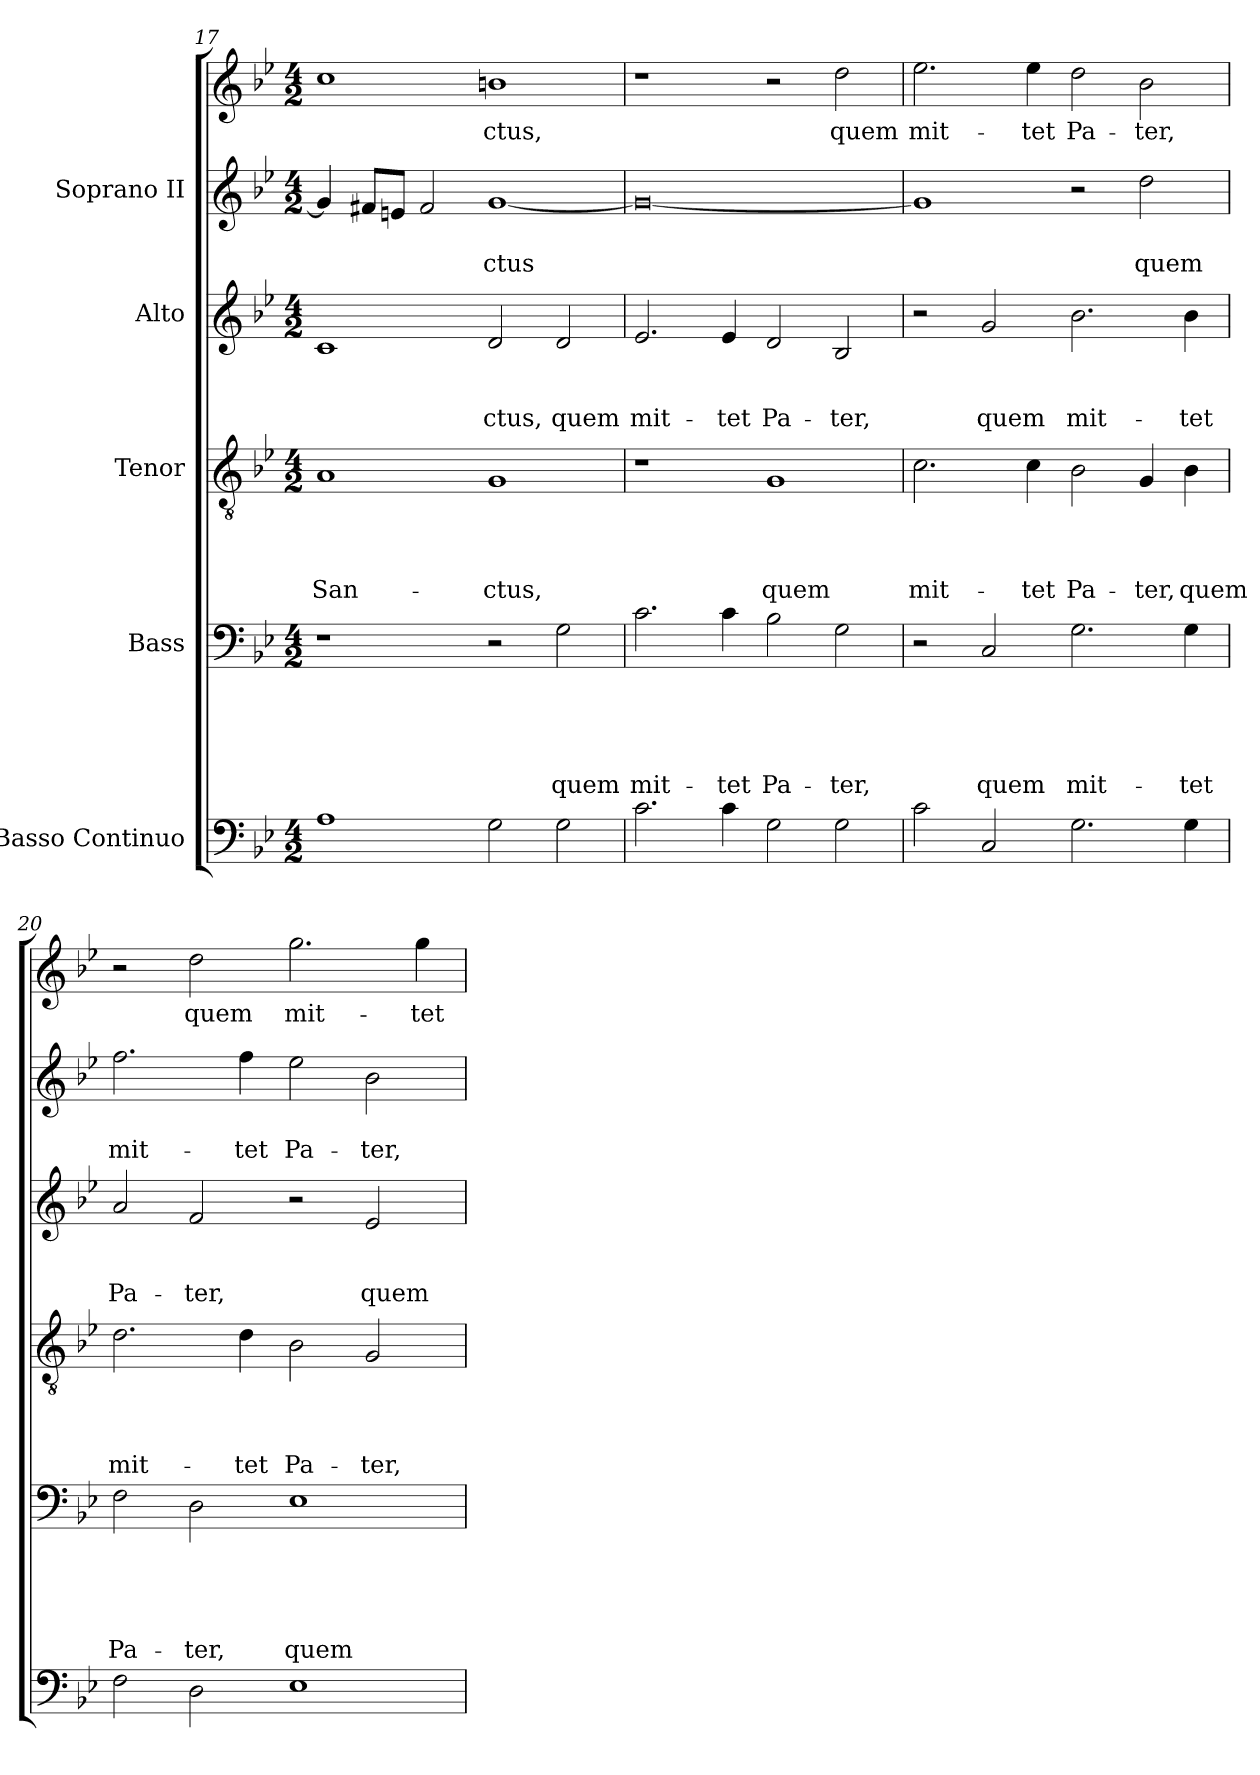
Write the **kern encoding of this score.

**kern	**kern	**text	**text	**text	**text	**text	**kern	**text	**text	**text	**text	**kern	**text	**text	**text	**kern	**text	**text	**kern	**text
*part6	*part5	*part5	*part5	*part5	*part5	*part5	*part4	*part4	*part4	*part4	*part4	*part3	*part3	*part3	*part3	*part2	*part2	*part2	*part1	*part1
*staff6	*staff5	*staff5	*staff5	*staff5	*staff5	*staff5	*staff4	*staff4	*staff4	*staff4	*staff4	*staff3	*staff3	*staff3	*staff3	*staff2	*staff2	*staff2	*staff1	*staff1
*I"Basso Continuo	*I"Bass	*	*	*	*	*	*I"Tenor	*	*	*	*	*I"Alto	*	*	*	*I"Soprano II	*	*	*	*
!!LO:PB:g=z
*clefF4	*clefF4	*	*	*	*	*	*clefGv2	*	*	*	*	*clefG2	*	*	*	*clefG2	*	*	*clefG2	*
*k[b-e-]	*k[b-e-]	*	*	*	*	*	*k[b-e-]	*	*	*	*	*k[b-e-]	*	*	*	*k[b-e-]	*	*	*k[b-e-]	*
*B-:	*B-:	*	*	*	*	*	*B-:	*	*	*	*	*B-:	*	*	*	*B-:	*	*	*B-:	*
*M4/2	*M4/2	*	*	*	*	*	*M4/2	*	*	*	*	*M4/2	*	*	*	*M4/2	*	*	*M4/2	*
=17	=17	=17	=17	=17	=17	=17	=17	=17	=17	=17	=17	=17	=17	=17	=17	=17	=17	=17	=17	=17
!	!	!	!	!	!	!	!	!	!	!	!LO:LY:b	!	!	!	!	!	!	!	!	!
1A	1r	.	.	.	.	.	1A	.	.	.	San-	1c	.	.	.	4g/]	.	.	1cc	.
.	.	.	.	.	.	.	.	.	.	.	.	.	.	.	.	8f#X/L	.	.	.	.
.	.	.	.	.	.	.	.	.	.	.	.	.	.	.	.	8en/J	.	.	.	.
.	.	.	.	.	.	.	.	.	.	.	.	.	.	.	.	2f#/	.	.	.	.
!	!	!	!	!	!	!	!	!	!	!	!LO:LY:b	!	!	!	!LO:LY:b	!	!	!LO:LY:b	!	!LO:LY:b
2G\	2r	.	.	.	.	.	1G	.	.	.	-ctus,	2d/	.	.	-ctus,	[1g	.	-ctus	1bn	-ctus,
!	!	!	!	!	!	!LO:LY:b	!	!	!	!	!	!	!	!	!LO:LY:b	!	!	!	!	!
2G\	2G\	.	.	.	.	quem	.	.	.	.	.	2d/	.	.	quem	.	.	.	.	.
=18	=18	=18	=18	=18	=18	=18	=18	=18	=18	=18	=18	=18	=18	=18	=18	=18	=18	=18	=18	=18
!	!	!	!	!	!	!LO:LY:b	!	!	!	!	!	!	!	!	!LO:LY:b	!	!	!	!	!
2.c\	2.c\	.	.	.	.	mit-	1r	.	.	.	.	2.e-/	.	.	mit-	0g_	.	.	1r	.
!	!	!	!	!	!	!LO:LY:b	!	!	!	!	!	!	!	!	!LO:LY:b	!	!	!	!	!
4c\	4c\	.	.	.	.	-tet	.	.	.	.	.	4e-/	.	.	-tet	.	.	.	.	.
!	!	!	!	!	!	!LO:LY:b	!	!	!	!	!LO:LY:b	!	!	!	!LO:LY:b	!	!	!	!	!
2G\	2B-\	.	.	.	.	Pa-	1G	.	.	.	quem	2d/	.	.	Pa-	.	.	.	2r	.
!	!	!	!	!	!	!LO:LY:b	!	!	!	!	!	!	!	!	!LO:LY:b	!	!	!	!	!LO:LY:b
2G\	2G\	.	.	.	.	-ter,	.	.	.	.	.	2B-/	.	.	-ter,	.	.	.	2dd\	quem
=19	=19	=19	=19	=19	=19	=19	=19	=19	=19	=19	=19	=19	=19	=19	=19	=19	=19	=19	=19	=19
!	!	!	!	!	!	!	!	!	!	!	!LO:LY:b	!	!	!	!	!	!	!	!	!LO:LY:b
2c\	2r	.	.	.	.	.	2.c\	.	.	.	mit-	2r	.	.	.	1g]	.	.	2.ee-\	mit-
!	!	!	!	!	!	!LO:LY:b	!	!	!	!	!	!	!	!	!LO:LY:b	!	!	!	!	!
2C/	2C/	.	.	.	.	quem	.	.	.	.	.	2g/	.	.	quem	.	.	.	.	.
!	!	!	!	!	!	!	!	!	!	!	!LO:LY:b	!	!	!	!	!	!	!	!	!LO:LY:b
.	.	.	.	.	.	.	4c\	.	.	.	-tet	.	.	.	.	.	.	.	4ee-\	-tet
!	!	!	!	!	!	!LO:LY:b	!	!	!	!	!LO:LY:b	!	!	!	!LO:LY:b	!	!	!	!	!LO:LY:b
2.G\	2.G\	.	.	.	.	mit-	2B-\	.	.	.	Pa-	2.b-\	.	.	mit-	2r	.	.	2dd\	Pa-
!	!	!	!	!	!	!	!	!	!	!	!LO:LY:b	!	!	!	!	!	!	!LO:LY:b	!	!LO:LY:b
.	.	.	.	.	.	.	4G/	.	.	.	-ter,	.	.	.	.	2dd\	.	quem	2b-\	-ter,
!	!	!	!	!	!	!LO:LY:b	!	!	!	!	!LO:LY:b	!	!	!	!LO:LY:b	!	!	!	!	!
4G\	4G\	.	.	.	.	-tet	4B-\	.	.	.	quem	4b-\	.	.	-tet	.	.	.	.	.
=20	=20	=20	=20	=20	=20	=20	=20	=20	=20	=20	=20	=20	=20	=20	=20	=20	=20	=20	=20	=20
!	!	!	!	!	!	!LO:LY:b	!	!	!	!	!LO:LY:b	!	!	!	!LO:LY:b	!	!	!LO:LY:b	!	!
2F\	2F\	.	.	.	.	Pa-	2.d\	.	.	.	mit-	2a/	.	.	Pa-	2.ff\	.	mit-	2r	.
!	!	!	!	!	!	!LO:LY:b	!	!	!	!	!	!	!	!	!LO:LY:b	!	!	!	!	!LO:LY:b
2D\	2D\	.	.	.	.	-ter,	.	.	.	.	.	2f/	.	.	-ter,	.	.	.	2dd\	quem
!	!	!	!	!	!	!	!	!	!	!	!LO:LY:b	!	!	!	!	!	!	!LO:LY:b	!	!
.	.	.	.	.	.	.	4d\	.	.	.	-tet	.	.	.	.	4ff\	.	-tet	.	.
!	!	!	!	!	!	!LO:LY:b	!	!	!	!	!LO:LY:b	!	!	!	!	!	!	!LO:LY:b	!	!LO:LY:b
1E-	1E-	.	.	.	.	quem	2B-\	.	.	.	Pa-	2r	.	.	.	2ee-\	.	Pa-	2.gg\	mit-
!	!	!	!	!	!	!	!	!	!	!	!LO:LY:b	!	!	!	!LO:LY:b	!	!	!LO:LY:b	!	!
.	.	.	.	.	.	.	2G/	.	.	.	-ter,	2e-/	.	.	quem	2b-\	.	-ter,	.	.
!	!	!	!	!	!	!	!	!	!	!	!	!	!	!	!	!	!	!	!	!LO:LY:b
.	.	.	.	.	.	.	.	.	.	.	.	.	.	.	.	.	.	.	4gg\	-tet
=	=	=	=	=	=	=	=	=	=	=	=	=	=	=	=	=	=	=	=	=
*-	*-	*-	*-	*-	*-	*-	*-	*-	*-	*-	*-	*-	*-	*-	*-	*-	*-	*-	*-	*-
